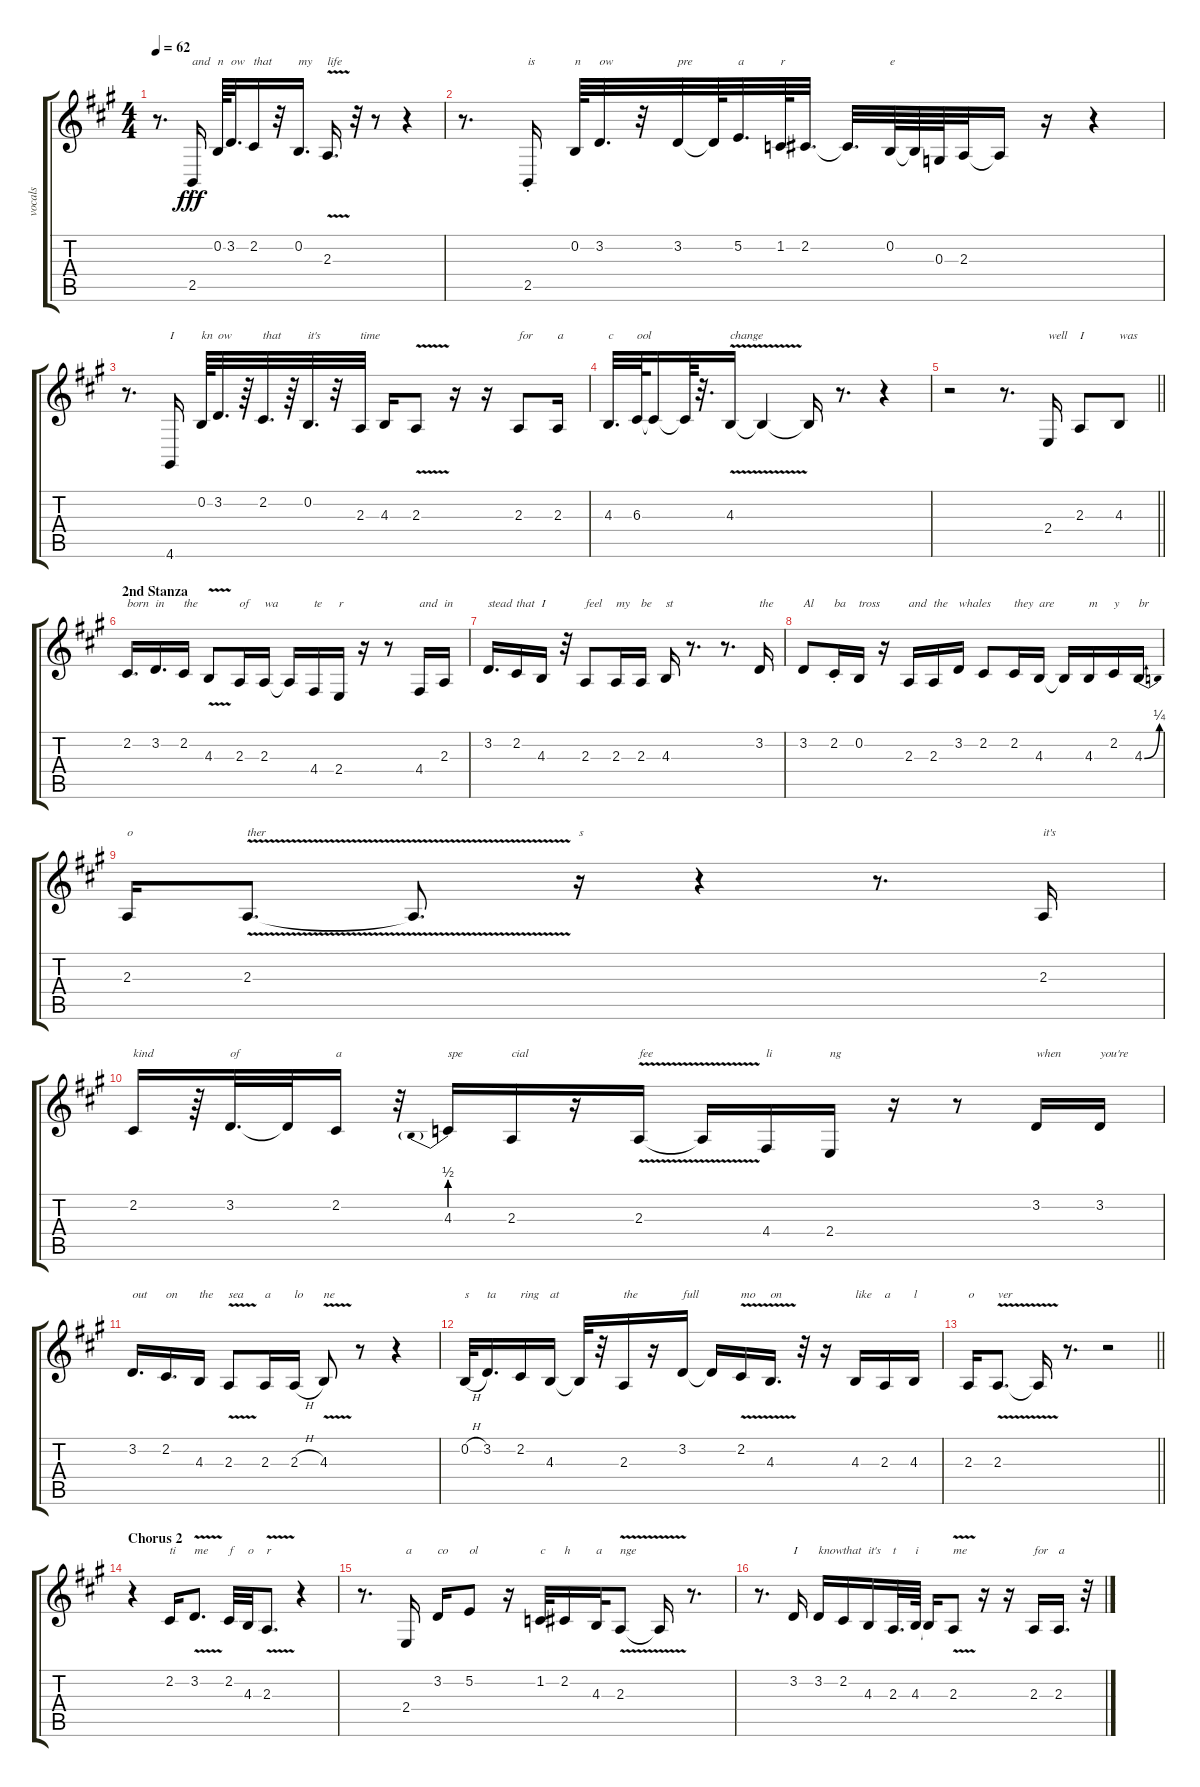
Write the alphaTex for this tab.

\track ("vocals" "vocals") {instrument synthvoice}
\staff {score tabs}
\tuning (E4 B3 G3 D3 A2 E2) {hide}
\ts (4 4)
\tempo 62
\clef g2
\ks a
r.8{d dy fff} 2.5{st}.16{txt "and"} 0.2.64{txt "n"} 3.2.32{d txt "ow"} 2.2.16{txt "that"} r.32 0.2.16{d txt "my"} 2.3{v}.16{d txt "life"} r.32 r.8 r.4 |
r.8{d} 2.5{st}.16{txt "is"} 0.2.64{txt "n"} 3.2.32{d txt "ow"} r.32 3.2.32{txt "pre"} 3.2{t}.64 5.2.32{d txt "a"} 1.2.64{txt "r"} 2.2.32{d} 2.2{t}.32{d} 0.2.64{txt "e"} 0.2{t}.64 0.3.64 2.3.32 2.3{t}.16 r.16 r.4 |
r.8{d} 4.6.16{txt "I"} 0.2.64{txt "kn"} 3.2.32{d txt "ow"} r.64 2.2.32{d txt "that"} r.64 0.2.32{d txt "it's"} r.32 2.3.32{txt "time"} 4.3.16 2.3{v}.8 r.16 r.16 2.3.8{txt "for"} 2.3.16{txt "a"} |
4.3.32{d txt "c"} 6.3.64{txt "ool"} 6.3{t}.16 6.3{t}.64 r.32{d} 4.3{v}.16{txt "change"} 4.3{t}.4 4.3{t}.16 r.8{d} r.4 |
\barLineRight lightlight
r.2 r.8{d} 2.4.16{txt "well"} 2.3.8{txt "I"} 4.3.8{txt "was"} |
\section ("" "2nd Stanza")
2.2.16{d txt "born"} 3.2.16{d txt "in"} 2.2.16{txt "the"} 4.3{v}.8 2.3.16{txt "of"} 2.3.16{txt "wa"} 2.3{t}.16 4.4.16{txt "te"} 2.4.16{txt "r"} r.16 r.8 4.4.16{txt "and"} 2.3.16{txt "in"} |
3.2.16{d txt "stead"} 2.2.16{txt "that"} 4.3.16{txt "I"} r.32 2.3.8{txt "feel"} 2.3.16{txt "my"} 2.3.16{txt "be"} 4.3.16{txt "st"} r.8{d} r.8{d} 3.2.16{txt "the"} |
3.2.8{txt "Al"} 2.2{st}.16{txt "ba"} 0.2.16{txt "tross"} r.16 2.3.16{txt "and"} 2.3.16{txt "the"} 3.2.16{txt "whales"} 2.2.8 2.2.16{txt "they"} 4.3.16{txt "are"} 4.3{t}.16 4.3.16{txt "m"} 2.2.16{txt "y"} 4.3{be (bend 0 0 60 1)}.16{txt "br"} |
2.3.16{txt "o"} 2.3{v}.8{d txt "ther"} 2.3{t}.8{d} r.16{txt "s"} r.4 r.8{d} 2.3.16{txt "it's"} |
2.2.16{txt "kind"} r.64 3.2.32{d txt "of"} 3.2{t}.32 2.2.16{txt "a"} r.32 4.3{be (prebend 0 2 60 2)}.16{txt "spe"} 2.3.16{txt "cial"} r.16 2.3{v}.16{txt "fee"} 2.3{t}.16 4.4.16{txt "li"} 2.4.16{txt "ng"} r.16 r.8 3.2.16{txt "when"} 3.2.16{txt "you're"} |
3.2.16{d txt "out"} 2.2.16{d txt "on"} 4.3.16{txt "the"} 2.3{v}.8{txt "sea"} 2.3.16{txt "a"} 2.3{h}.16{txt "lo"} 4.3{v}.8{txt "ne"} r.8 r.4 |
0.2{h}.32{txt "s"} 3.2.16{d txt "ta"} 2.2.16{txt "ring"} 4.3.16{txt "at"} 4.3{t}.32 r.32 2.3.16{txt "the"} r.16 3.2.16{txt "full"} 3.2{t}.16 2.2{v}.16{txt "mo"} 4.3{v}.16{d txt "on"} r.32 r.16 4.3.16{txt "like"} 2.3.16{txt "a"} 4.3.16{txt "l"} |
\barLineRight lightlight
2.3.16{txt "o"} 2.3{v}.8{d txt "ver"} 2.3{t}.16 r.8{d} r.2 |
\section ("" "Chorus 2")
r.4 2.2.16{txt "ti"} 3.2{v}.8{d txt "me"} 2.2.32{txt "f"} 4.3.32{txt "o"} 2.3{v}.8{d txt "r"} r.4 |
r.8{d} 2.4.16{txt "a"} 3.2.16{txt "co"} 5.2.8{txt "ol"} r.16 1.2.32{txt "c"} 2.2.16{txt "h"} 4.3.32{txt "a"} 2.3{v}.8{txt "nge"} 2.3{t}.16 r.8{d} |
r.8{d} 3.2.16{txt "I"} 3.2.16{txt "know"} 2.2.16{txt "that"} 4.3.16{txt "it's"} 2.3.32{d txt "t"} 4.3.64{txt "i"} 4.3{t}.16 2.3{v}.8{txt "me"} r.16 r.16 2.3.16{txt "for"} 2.3.16{d txt "a"} r.32
